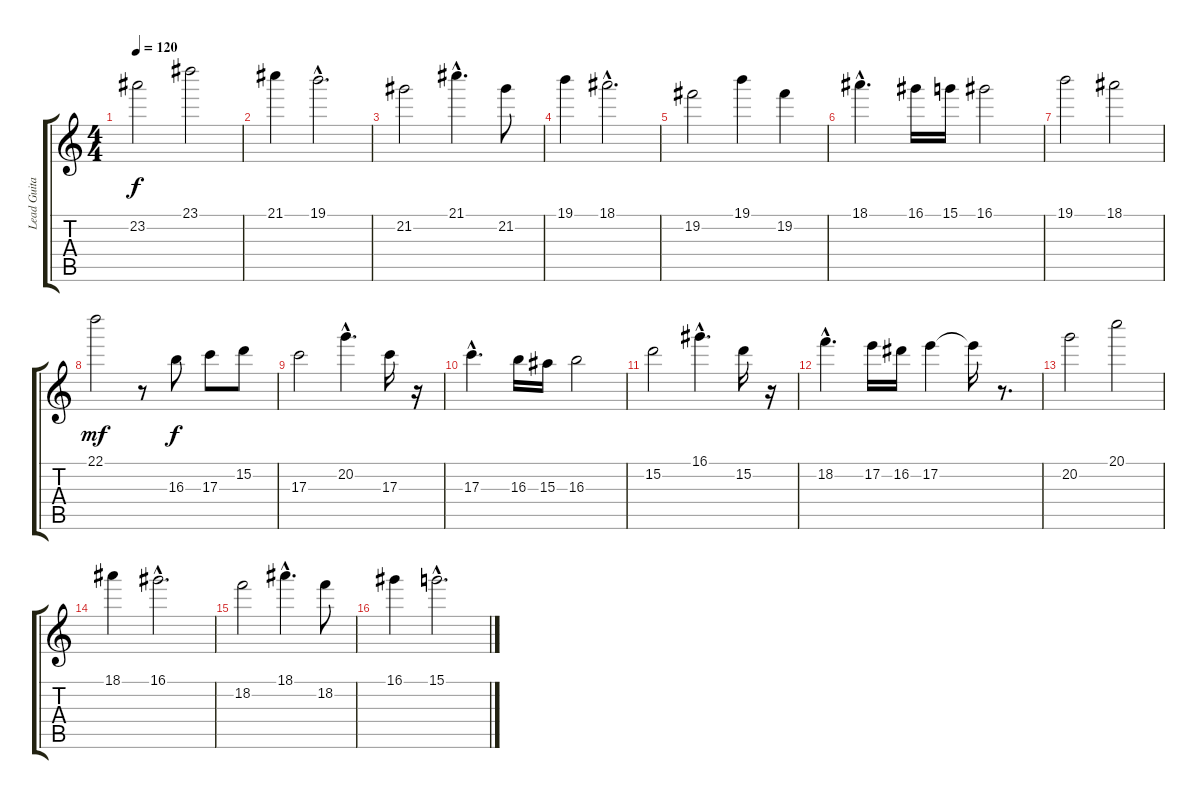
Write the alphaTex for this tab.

\track ("Lead Guitar" "Lead Guita") {instrument distortionguitar}
\staff {score tabs}
\tuning (E4 B3 G3 D3 A2 E2) {hide}
\ts (4 4)
\tempo 120
\clef g2
\ks c
23.2.2{dy f} 23.1.2 |
21.1.4 19.1{hac}.2{d} |
21.2.2 21.1{hac}.4{d} 21.2.8 |
19.1.4 18.1{hac}.2{d} |
19.2.2 19.1.4 19.2.4 |
18.1{hac}.4{d} 16.1.16 15.1.16 16.1.2 |
19.1.2 18.1.2 |
22.1.2{dy mf} r.8 16.3.8{dy f} 17.3.8 15.2.8 |
\section ("" "")
17.3.2 20.2{hac}.4{d} 17.3.16 r.16 |
17.3{hac}.4{d} 16.3.16 15.3.16 16.3.2 |
15.2.2 16.1{hac}.4{d} 15.2.16 r.16 |
18.2{hac}.4{d} 17.2.16 16.2.16 17.2.4 17.2{t}.16 r.8{d} |
20.2.2 20.1.2 |
18.1.4 16.1{hac}.2{d} |
18.2.2 18.1{hac}.4{d} 18.2.8 |
16.1.4 15.1{hac}.2{d}
